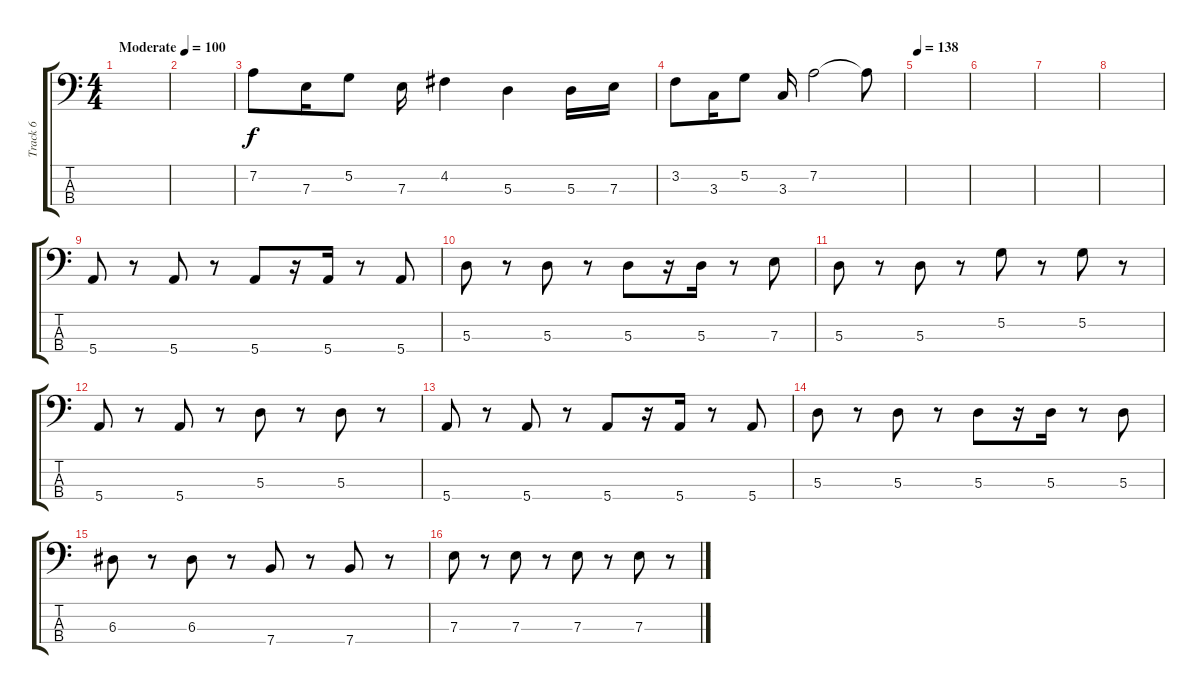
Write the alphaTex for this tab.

\track ("Track 6" "Track 6") {instrument electricbasspick}
\staff {score tabs}
\tuning (G2 D2 A1 E1) {hide}
\ts (4 4)
\tempo (100 "Moderate")
\clef f4
\ks c
|
|
7.2.8 7.3.16 5.2.8 7.3.16 4.2.4 5.3.4 5.3.16 7.3.16 |
3.2.8 3.3.16 5.2.8 3.3.16 7.2.2 7.2{t}.8 |
\tempo 138
|
|
|
|
5.4.8 r.8 5.4.8 r.8 5.4.8 r.16 5.4.16 r.8 5.4.8 |
5.3.8 r.8 5.3.8 r.8 5.3.8 r.16 5.3.16 r.8 7.3.8 |
5.3.8 r.8 5.3.8 r.8 5.2.8 r.8 5.2.8 r.8 |
5.4.8 r.8 5.4.8 r.8 5.3.8 r.8 5.3.8 r.8 |
5.4.8 r.8 5.4.8 r.8 5.4.8 r.16 5.4.16 r.8 5.4.8 |
5.3.8 r.8 5.3.8 r.8 5.3.8 r.16 5.3.16 r.8 5.3.8 |
6.3.8 r.8 6.3.8 r.8 7.4.8 r.8 7.4.8 r.8 |
7.3.8 r.8 7.3.8 r.8 7.3.8 r.8 7.3.8 r.8
